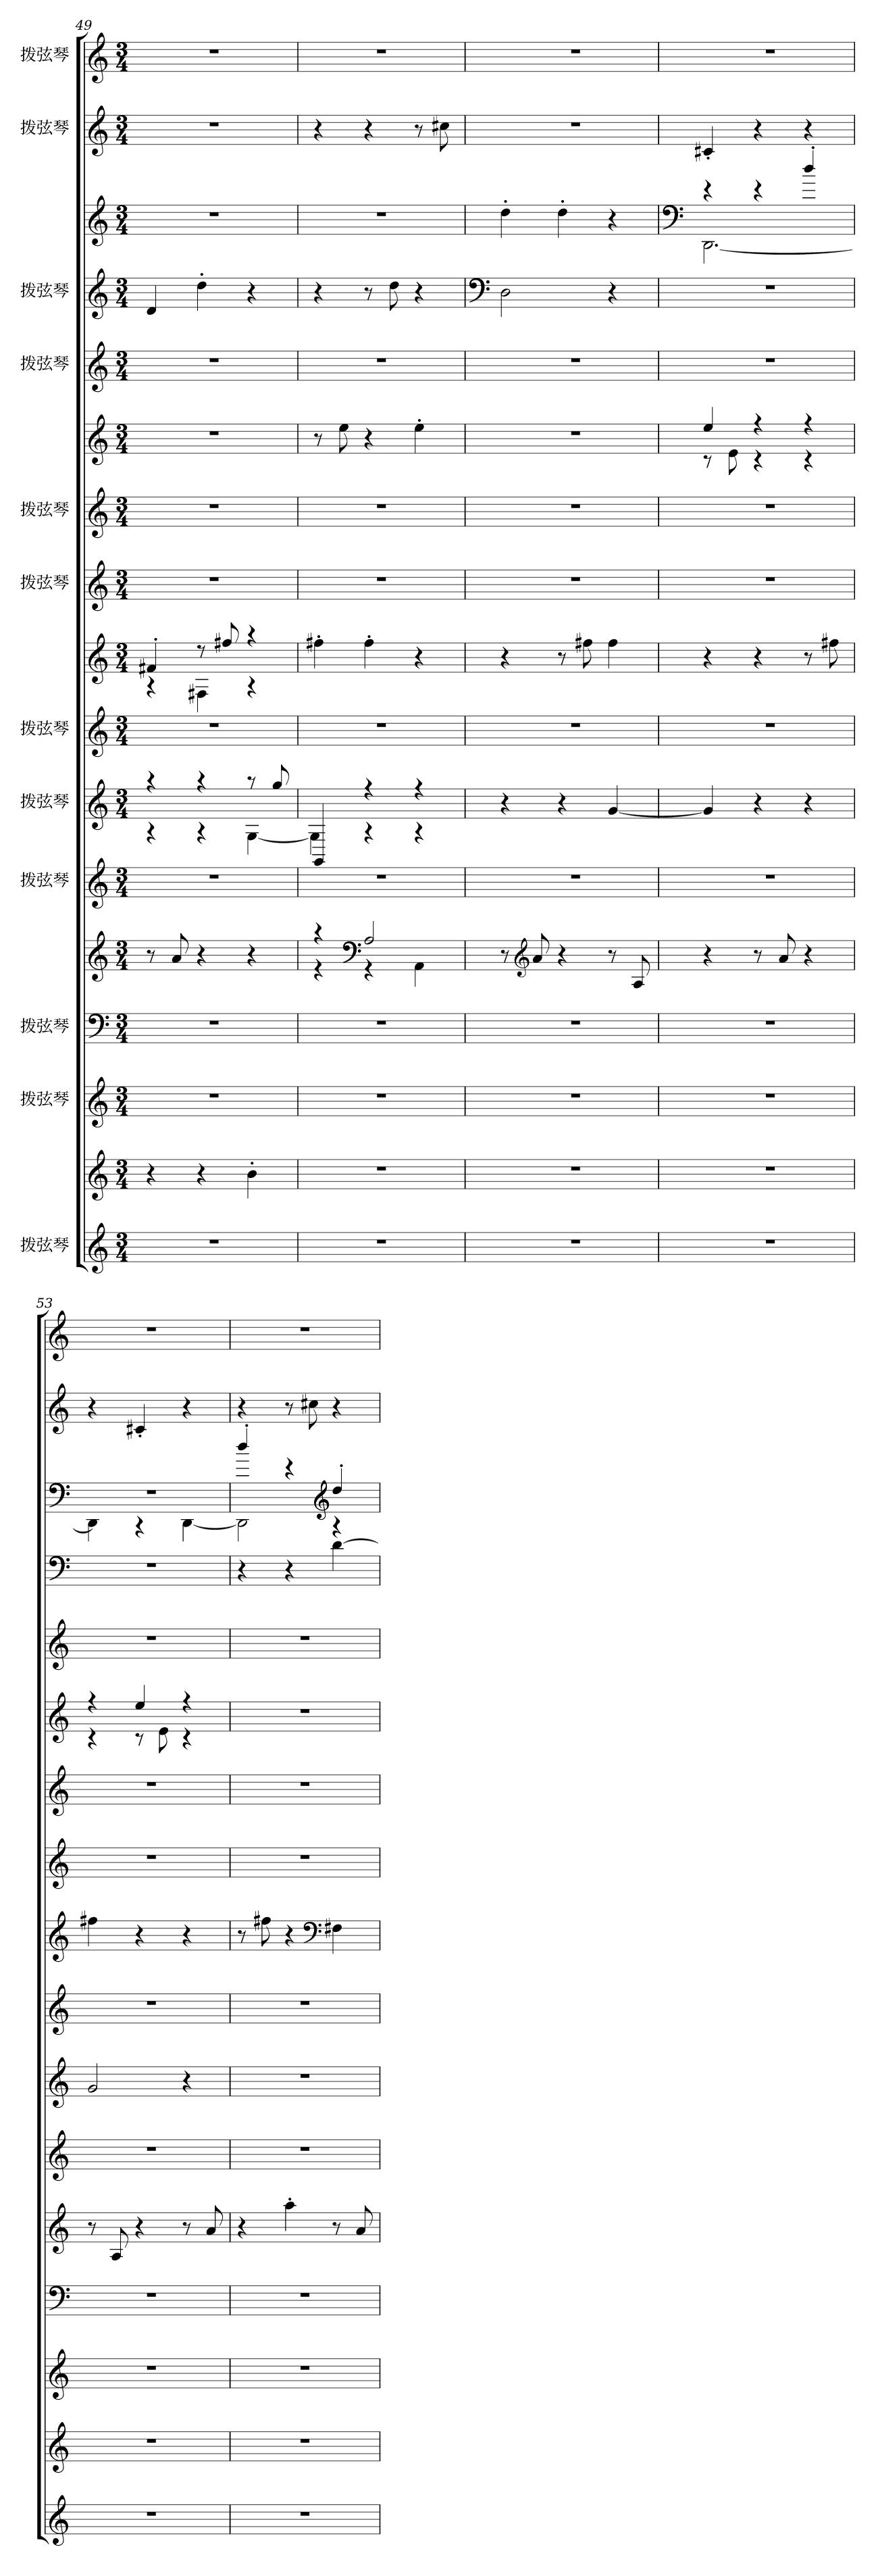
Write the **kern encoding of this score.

**kern	**kern	**kern	**kern	**kern	**kern	**kern	**kern	**kern	**kern	**kern	**kern	**kern	**kern	**kern	**kern	**kern
*part12	*part12	*part11	*part10	*part10	*part9	*part8	*part7	*part7	*part6	*part5	*part5	*part4	*part3	*part3	*part2	*part1
*staff17	*staff16	*staff15	*staff14	*staff13	*staff12	*staff11	*staff10	*staff9	*staff8	*staff7	*staff6	*staff5	*staff4	*staff3	*staff2	*staff1
*I"拨弦琴	*	*I"拨弦琴	*I"拨弦琴	*	*I"拨弦琴	*I"拨弦琴	*I"拨弦琴	*	*I"拨弦琴	*I"拨弦琴	*	*I"拨弦琴	*I"拨弦琴	*	*I"拨弦琴	*I"拨弦琴
*clefG2	*clefG2	*clefG2	*clefF4	*clefG2	*clefG2	*clefG2	*clefG2	*clefG2	*clefG2	*clefG2	*clefG2	*clefG2	*clefG2	*clefG2	*clefG2	*clefG2
*k[]	*k[]	*k[]	*k[]	*k[]	*k[]	*k[]	*k[]	*k[]	*k[]	*k[]	*k[]	*k[]	*k[]	*k[]	*k[]	*k[]
*M3/4	*M3/4	*M3/4	*M3/4	*M3/4	*M3/4	*M3/4	*M3/4	*M3/4	*M3/4	*M3/4	*M3/4	*M3/4	*M3/4	*M3/4	*M3/4	*M3/4
=49	=49	=49	=49	=49	=49	=49	=49	=49	=49	=49	=49	=49	=49	=49	=49	=49
*	*	*	*	*	*	*^	*	*^	*	*	*	*	*	*	*	*
2.r	4r	2.r	2.r	8r	2.r	4r	4r	2.r	4f#X'/	4r	2.r	2.r	2.r	2.r	4d/	2.r	2.r	2.r
.	.	.	.	8a/	.	.	.	.	.	.	.	.	.	.	.	.	.	.
.	4r	.	.	4r	.	4r	4r	.	8r	4F#X\	.	.	.	.	4dd'\	.	.	.
.	.	.	.	.	.	.	.	.	8ff#X/	.	.	.	.	.	.	.	.	.
.	4b'\	.	.	4r	.	8r	[4G\	.	4r	4r	.	.	.	.	4r	.	.	.
.	.	.	.	.	.	8gg/	.	.	.	.	.	.	.	.	.	.	.	.
*	*	*	*	*	*	*	*	*	*v	*v	*	*	*	*	*	*	*	*
=50	=50	=50	=50	=50	=50	=50	=50	=50	=50	=50	=50	=50	=50	=50	=50	=50	=50
*	*	*	*	*^	*	*	*	*	*	*	*	*	*	*	*	*	*
2.r	2.r	2.r	2.r	4r	4r	2.r	4GG/	4G\]	2.r	4ff#X'\	2.r	2.r	8r	2.r	4r	2.r	4r	2.r
.	.	.	.	.	.	.	.	.	.	.	.	.	8ee\	.	.	.	.	.
*	*	*	*	*clefF4	*	*	*	*	*	*	*	*	*	*	*	*	*	*
.	.	.	.	2A/	4r	.	4r	4r	.	4ff#'\	.	.	4r	.	8r	.	4r	.
.	.	.	.	.	.	.	.	.	.	.	.	.	.	.	8dd\	.	.	.
.	.	.	.	.	4AA\	.	4r	4r	.	4r	.	.	4ee'\	.	4r	.	8r	.
.	.	.	.	.	.	.	.	.	.	.	.	.	.	.	.	.	8cc#X\	.
*	*	*	*	*v	*v	*	*v	*v	*	*	*	*	*	*	*	*	*	*
=51	=51	=51	=51	=51	=51	=51	=51	=51	=51	=51	=51	=51	=51	=51	=51	=51
*	*	*	*	*	*	*	*	*	*	*	*	*	*clefF4	*	*	*
2.r	2.r	2.r	2.r	8r	2.r	4r	2.r	4r	2.r	2.r	2.r	2.r	2D\	4dd'\	2.r	2.r
*	*	*	*	*clefG2	*	*	*	*	*	*	*	*	*	*	*	*
.	.	.	.	8a/	.	.	.	.	.	.	.	.	.	.	.	.
.	.	.	.	4r	.	4r	.	8r	.	.	.	.	.	4dd'\	.	.
.	.	.	.	.	.	.	.	8ff#X\	.	.	.	.	.	.	.	.
.	.	.	.	8r	.	[4g/	.	4ff#\	.	.	.	.	4r	4r	.	.
.	.	.	.	8A/	.	.	.	.	.	.	.	.	.	.	.	.
!!LO:PB:g=z
=52	=52	=52	=52	=52	=52	=52	=52	=52	=52	=52	=52	=52	=52	=52	=52	=52
*	*	*	*	*	*	*	*	*	*	*	*	*	*	*clefF4	*	*
*	*	*	*	*	*	*	*	*	*	*	*^	*	*	*^	*	*
2.r	2.r	2.r	2.r	4r	2.r	4g/]	2.r	4r	2.r	2.r	4ee/	8r	2.r	2.r	4r	[2.DD\	4c#X'/	2.r
.	.	.	.	.	.	.	.	.	.	.	.	8e\	.	.	.	.	.	.
.	.	.	.	8r	.	4r	.	4r	.	.	4r	4r	.	.	4r	.	4r	.
.	.	.	.	8a/	.	.	.	.	.	.	.	.	.	.	.	.	.	.
.	.	.	.	4r	.	4r	.	8r	.	.	4r	4r	.	.	4dd'/	.	4r	.
.	.	.	.	.	.	.	.	8ff#X\	.	.	.	.	.	.	.	.	.	.
=53	=53	=53	=53	=53	=53	=53	=53	=53	=53	=53	=53	=53	=53	=53	=53	=53	=53	=53
2.r	2.r	2.r	2.r	8r	2.r	2g/	2.r	4ff#X\	2.r	2.r	4r	4r	2.r	2.r	2.r	4DD\]	4r	2.r
.	.	.	.	8A/	.	.	.	.	.	.	.	.	.	.	.	.	.	.
.	.	.	.	4r	.	.	.	4r	.	.	4ee/	8r	.	.	.	4r	4c#X'/	.
.	.	.	.	.	.	.	.	.	.	.	.	8e\	.	.	.	.	.	.
.	.	.	.	8r	.	4r	.	4r	.	.	4r	4r	.	.	.	[4DD\	4r	.
.	.	.	.	8a/	.	.	.	.	.	.	.	.	.	.	.	.	.	.
*	*	*	*	*	*	*	*	*	*	*	*v	*v	*	*	*	*	*	*
=54	=54	=54	=54	=54	=54	=54	=54	=54	=54	=54	=54	=54	=54	=54	=54	=54	=54
2.r	2.r	2.r	2.r	4r	2.r	2.r	2.r	8r	2.r	2.r	2.r	2.r	4r	4dd'/	2DD\]	4r	2.r
.	.	.	.	.	.	.	.	8ff#X\	.	.	.	.	.	.	.	.	.
.	.	.	.	4aa'\	.	.	.	4r	.	.	.	.	4r	4r	.	8r	.
.	.	.	.	.	.	.	.	.	.	.	.	.	.	.	.	8cc#X\	.
*	*	*	*	*	*	*	*	*clefF4	*	*	*	*	*	*clefG2	*	*	*
.	.	.	.	8r	.	.	.	4F#X\	.	.	.	.	[4d\	4dd'/	4r	4r	.
.	.	.	.	8a/	.	.	.	.	.	.	.	.	.	.	.	.	.
*	*	*	*	*	*	*	*	*	*	*	*	*	*	*v	*v	*	*
=	=	=	=	=	=	=	=	=	=	=	=	=	=	=	=	=
*-	*-	*-	*-	*-	*-	*-	*-	*-	*-	*-	*-	*-	*-	*-	*-	*-
